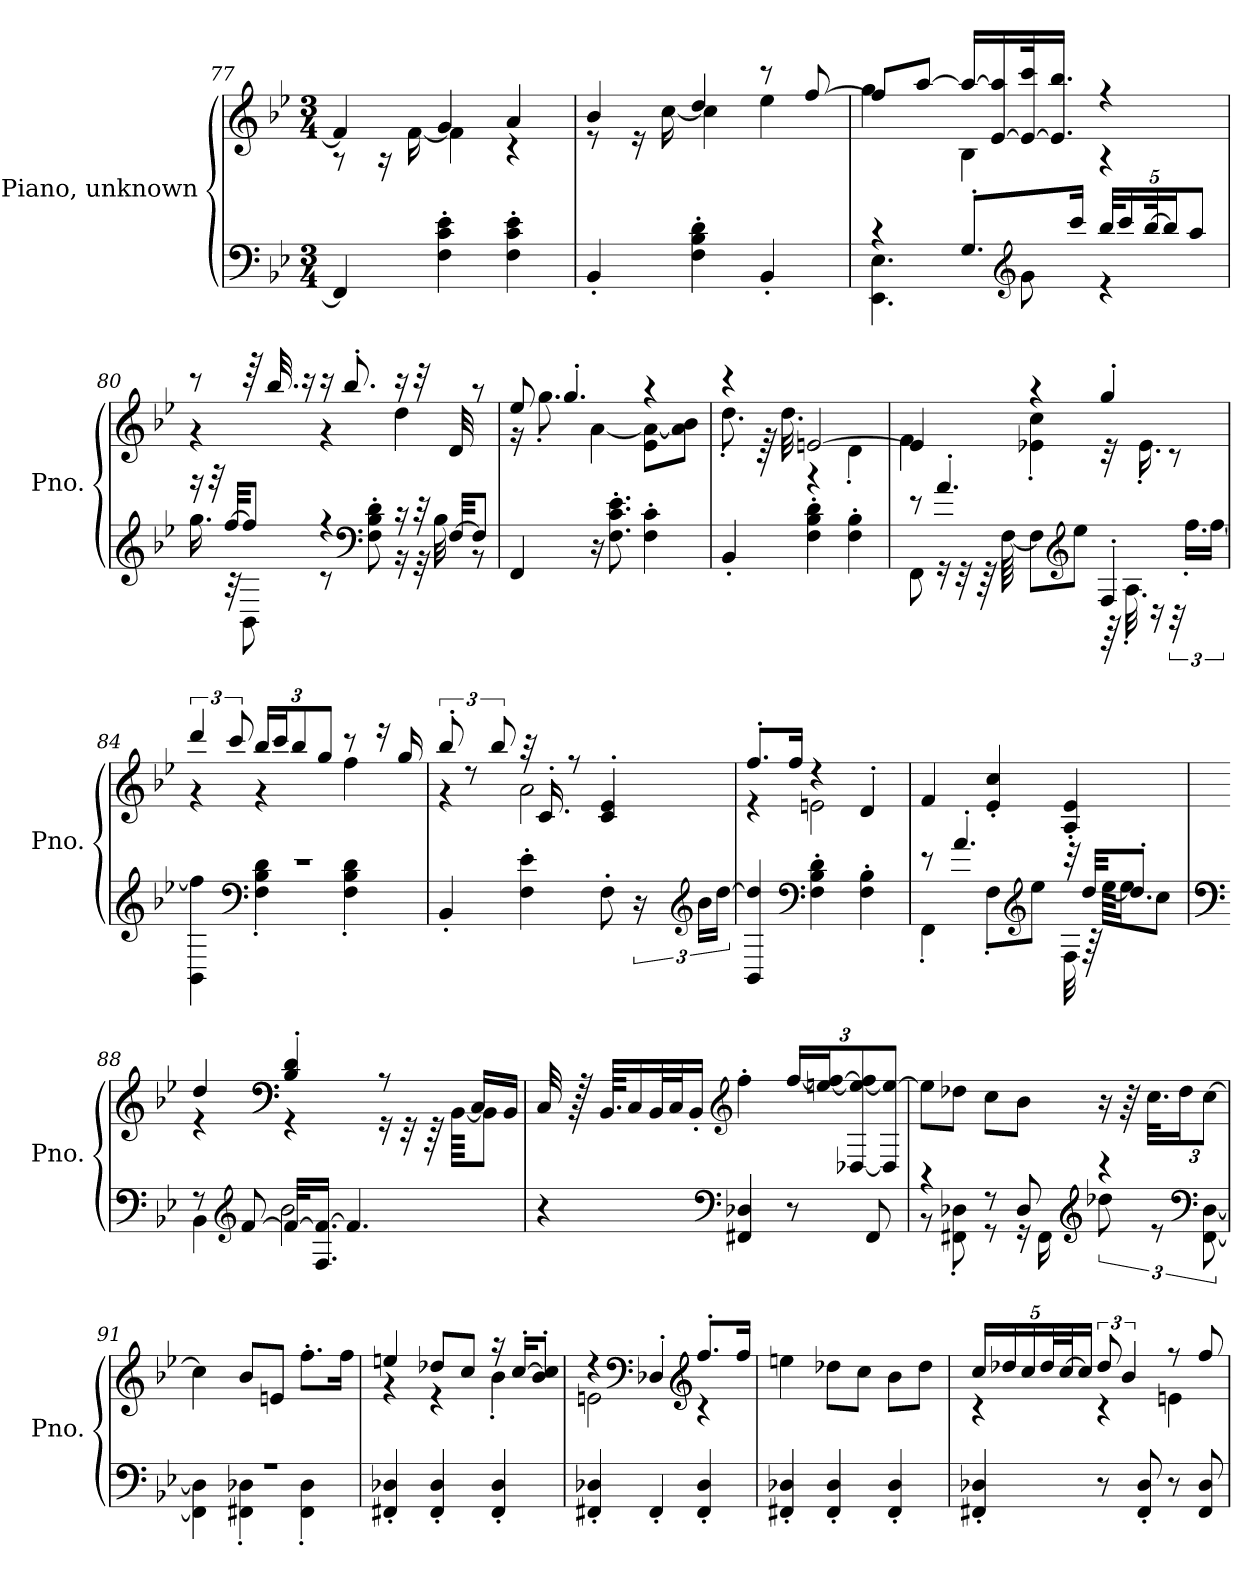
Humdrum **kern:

**kern	**kern
*part1	*part1
*staff2	*staff1
*I"Piano, unknown	*
*I'Pno.	*
*clefF4	*clefG2
*k[b-e-]	*k[b-e-]
*M3/4	*M3/4
=77	=77
*	*^
4FF/]	4f/]	8r
.	.	16r
.	.	[16f\
4F\' 4c\' 4e-\'	4g/	4f\]
4F\' 4c\' 4e-\'	4a/	4r
=78	=78	=78
4BB-'/	4b-/	8r
.	.	16r
.	.	[16cc\
4F\' 4B-\' 4d\'	4dd/	4cc\]
4BB-'/	8r	4ee-\
.	[8ff/	.
!!LO:LB:g=z	!!
=79	=79	=79
*^	*	*
4r	4.EE-\ 4.E-\	8ff/L]	4gg\
.	.	[8aa/J	.
8.G'/L	.	16aa/LL_	4B-\
.	.	[16e-/ 16aa/]	.
*clefG2	*	*	*
.	8g\	32e-/_ 32ccc/K	.
.	.	16.e-/] 16.bb-/JJ	.
16ccc/Jk	.	.	.
*Xbrackettup	*	*	*
40bb-/KLL	4r	4r	4r
20ccc/	.	.	.
[40bb-/K	.	.	.
20bb-/J]	.	.	.
10aa/J	.	.	.
=80	=80	=80	=80
16r	16.gg\	8r	4r
32r	.	.	.
[32ff/KKL	32r	.	.
8ff/J]	8BB-\	64r	.
.	.	32.bb-/	.
.	.	16r	.
4r	8r	16r	4r
.	.	8.bb-'/	.
*clefF4	*	*	*
.	8F\' 8B-\' 8d\'	.	.
16r	16r	16r	4dd\
32r	32r	32r	.
[32F/KKL	32B-\	32d/	.
8F/J]	8r	8r	.
*v	*v	*	*
=81	=81	=81
4FF/	8ee-/	16r
.	.	8.gg'\
.	4.gg'/	.
16r	.	[4a\
8.F\' 8.c\' 8.e-\'	.	.
4F\' 4c\'	4r	8e-\ 8a\_L
.	.	8a\] 8b-\J
!!LO:LB:g=z	!!
=82	=82	=82
4BB-'/	4r	8.dd'\
.	.	64r
.	.	32.dd\
4F\' 4B-\' 4d\'	[2en/	4r
4F\' 4B-\'	.	4d'\
=83	=83	=83
*^	*	*
8r	8FF\	4e/]	4f\
4.a'/	16r	.	.
.	32r	.	.
.	64r	.	.
.	[64F\	.	.
.	8F\L]	4r	4e-X\' 4cc\'
*clefG2	*	*	*
.	8ee-\J	.	.
4F'/	64r	4gg'/	32r
.	32.A'\	.	.
.	.	.	16.e-'\
.	16r	.	.
*	*brackettup	*	*
.	48r	.	8r
.	24.ff'\LL	.	.
.	[24ff\JJ	.	.
=84	=84	=84	=84
2.r	4BB-\ 4ff\]	6ddd/	4r
.	.	12ccc/	.
*clefF4	*	*	*
*	*	*Xbrackettup	*
.	4F\' 4B-\' 4d\'	24bb-/LL	4r
.	.	24ccc/J	.
.	.	12bb-/	.
.	.	12gg/J	.
.	4F\' 4B-\' 4d\'	8r	4ff\
.	.	16r	.
.	.	16gg/	.
*v	*v	*	*
!!LO:PB:g=z	!!
=85	=85	=85
*	*brackettup	*
4BB-'/	12bb-'/	4r
.	12r	.
.	12bb-/	.
4F\' 4e-\'	32r	2a\
.	16.c'/	.
.	8r	.
8F'\	4c/' 4e-/'	.
24r	.	.
*clefG2	*	*
24b-\LL	.	.
[24dd\JJ	.	.
=86	=86	=86
4BB-/ 4dd/]	8.ff'/L	4r
.	16ff/Jk	.
*clefF4	*	*
4F\' 4B-\' 4d\'	4r	2en\
4F\' 4B-\'	4d'/	.
*	*v	*v
=87	=87
*^	*
8r	4FF'\	4f/
4.a'/	.	.
.	8F'\L	4e-/' 4cc/'
*clefG2	*	*
.	8ee-\J	.
32r	32F\	4A/' 4e-/'
32dd/KKL	64r	.
.	[64ee-\KKLL	.
8.dd'/J	16ee-\J]	.
.	8cc\J	.
!!LO:LB:g=z
=88	=88	=88
*clefF4	*	*
*	*	*^
8r	4BB-\	4dd/	4r
*clefG2	*	*	*
[8f/	.	.	.
*	*	*clefF4	*
32f/KLL_	2b-\	4B-/' 4d/'	4r
16.F/ 16.f/_JJ	.	.	.
4.f/]	.	.	.
.	.	8r	16r
.	.	.	32r
.	.	.	64r
.	.	.	[64BB-\KKKL
.	.	16C/LL	8BB-\J]
.	.	16BB-/JJ	.
*v	*v	*	*
*	*v	*v
=89	=89
4r	32C/
.	128r
.	64.BB-/KKLL
.	16C/
.	32BB-/L
.	32C/J
.	16BB-'/JJ
*clefF4	*clefG2
4FF#X/ 4D-X/	4ff'\
*	*Xbrackettup
8r	[24ff/LL
.	[24een/ 24ff/_J
.	[12D-X/ 12ee/_ 12ff/]
8FF#/	.
.	12D-/] 12ee/_J
!!LO:LB:g=z
=90	=90
*^	*
4r	8r	8ee\L]
.	8FF#X\' 8D-X\'	8dd-X\J
8r	8r	8cc\L
8D-/	16r	8b-\J
.	16FF#\	.
*clefG2	*	*
4r	12dd-X\	16r
.	.	64r
.	.	32.cc\KLL
.	12r	.
.	.	24dd-\J
*clefF4	*	*
.	[12FF#\ [12D-\	[12cc\J
=91	=91	=91
2.r	4FF#\] 4D-\]	4cc\]
.	4FF#X\' 4D-X\'	8b-/L
.	.	8en/J
.	4FF#\' 4D-\'	8.ff'\L
.	.	16ff\Jk
*v	*v	*
=92	=92
*	*^
4FF#X/' 4D-X/'	4een/	4r
4FF#/' 4D-/'	8dd-X/L	4r
.	8cc/J	.
4FF#/' 4D-/'	16r	4b-'\
.	[16cc'/KL	.
.	8b-/' 8cc/]'J	.
=93	=93	=93
4FF#X/' 4D-X/'	4r	2en\
*	*clefF4	*
4FF#'/	4D-X'/	.
*	*clefG2	*
4FF#/' 4D-/'	8.ff'/L	4r
.	16ff/Jk	.
*	*v	*v
!!LO:LB:g=z
=94	=94
4FF#X/' 4D-X/'	4een\
4FF#/' 4D-/'	8dd-X\L
.	8cc\J
4FF#/' 4D-/'	8b-\L
.	8dd-\J
=95	=95
*	*^
4FF#X/' 4D-X/'	20cc/LL	4r
.	20dd-X/	.
.	20cc/	.
.	40dd-/L	.
.	[40cc/J	.
.	20cc/JJ]	.
*	*brackettup	*
8r	12dd-/	4r
.	6b-/	.
8FF#/' 8D-/'	.	.
8r	8r	4en\
8FF#/ 8D-/	8ff/	.
*	*v	*v
=	=
*-	*-
